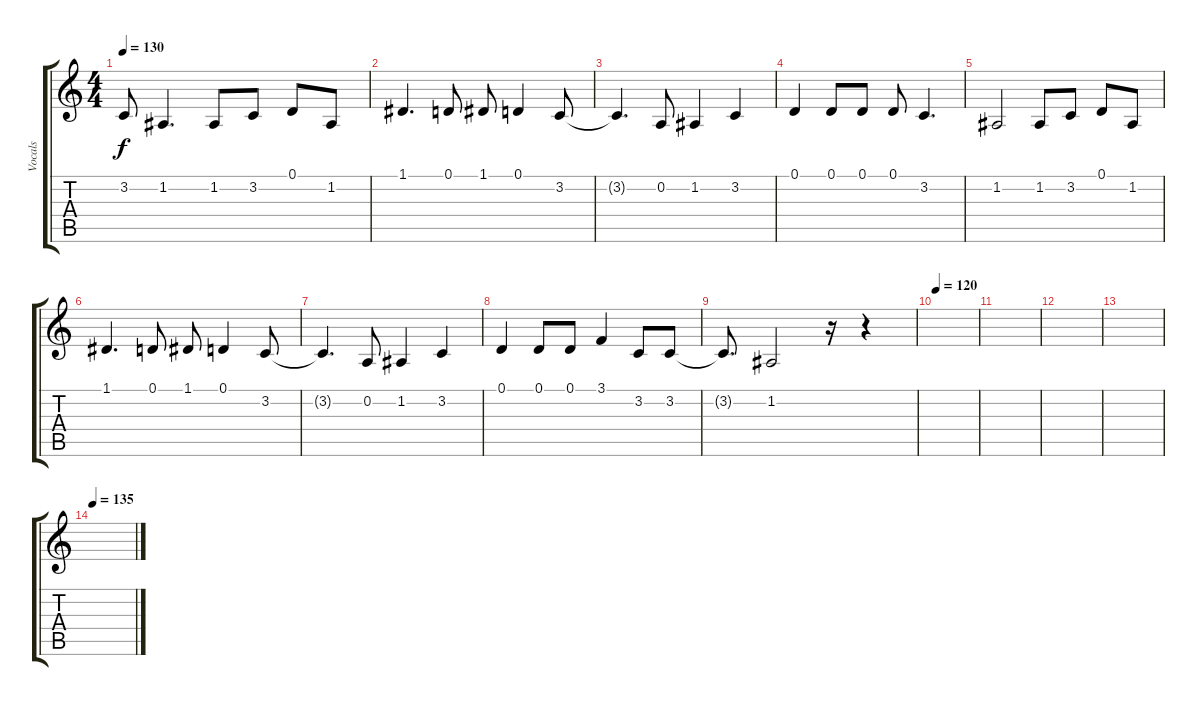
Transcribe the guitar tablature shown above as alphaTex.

\track ("Vocals" "Vocals") {instrument cello}
\staff {score tabs}
\tuning (D4 A3 F3 C3 G2 C2) {hide}
\ts (4 4)
\tempo 130
\clef g2
\ks c
3.2.8{dy f} 1.2.4{d} 1.2.8 3.2.8 0.1.8 1.2.8 |
1.1.4{d} 0.1.8 1.1.8 0.1.4 3.2.8 |
3.2{t}.4{d} 0.2.8 1.2.4 3.2.4 |
0.1.4 0.1.8 0.1.8 0.1.8 3.2.4{d} |
1.2.2 1.2.8 3.2.8 0.1.8 1.2.8 |
1.1.4{d} 0.1.8 1.1.8 0.1.4 3.2.8 |
3.2{t}.4{d} 0.2.8 1.2.4 3.2.4 |
0.1.4 0.1.8 0.1.8 3.1.4 3.2.8 3.2.8 |
3.2{t}.8{d} 1.2.2 r.16 r.4 |
\tempo 120
|
|
|
|
\tempo 135
